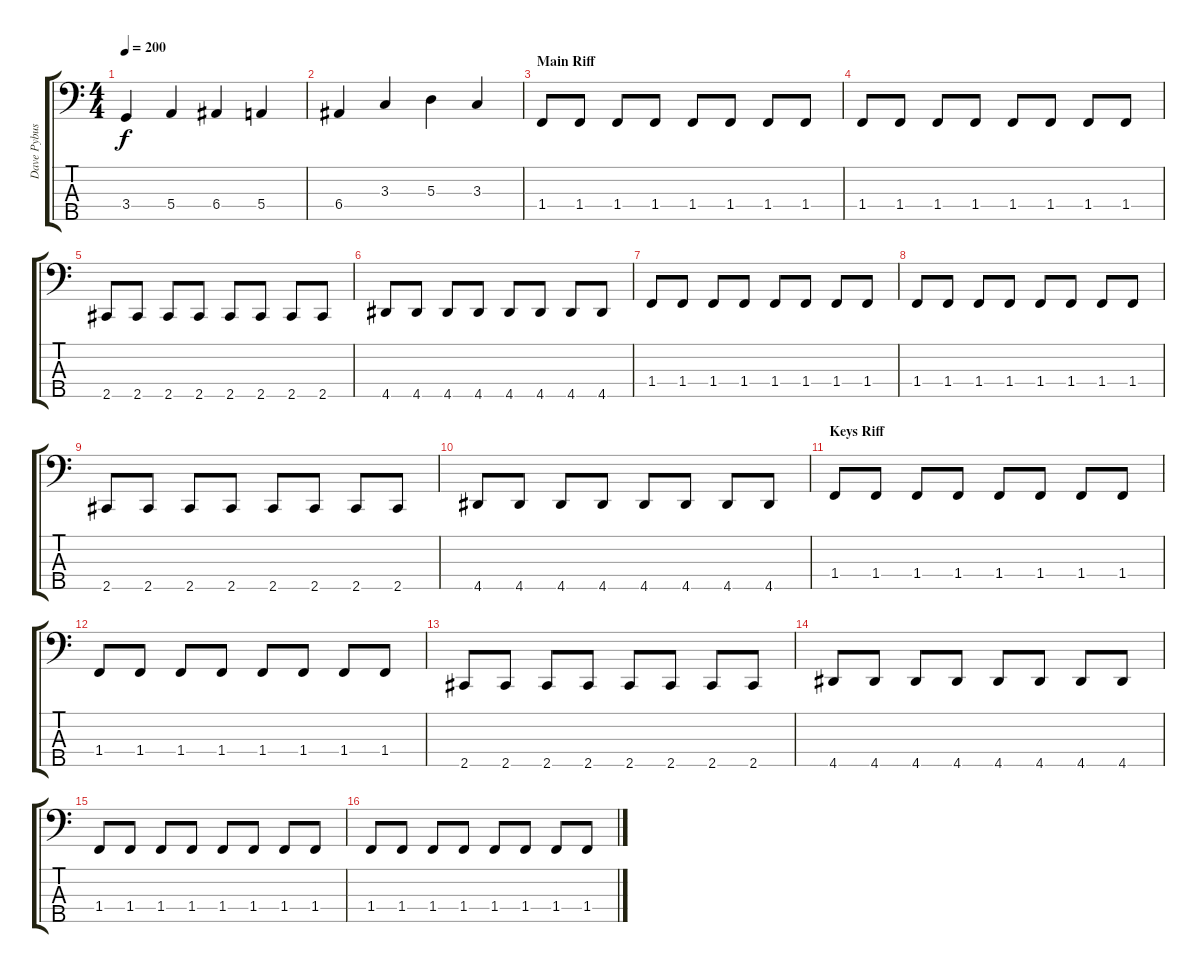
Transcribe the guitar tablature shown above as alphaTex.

\track ("Dave Pybus" "Dave Pybus") {instrument electricbasspick}
\staff {score tabs}
\tuning (G2 D2 A1 E1 B0) {hide}
\ts (4 4)
\tempo 200
\clef f4
\ks c
3.4.4{dy f} 5.4.4 6.4.4 5.4.4 |
6.4.4 3.3.4 5.3.4 3.3.4 |
\section ("" "Main Riff")
1.4.8 1.4.8 1.4.8 1.4.8 1.4.8 1.4.8 1.4.8 1.4.8 |
1.4.8 1.4.8 1.4.8 1.4.8 1.4.8 1.4.8 1.4.8 1.4.8 |
2.5.8 2.5.8 2.5.8 2.5.8 2.5.8 2.5.8 2.5.8 2.5.8 |
4.5.8 4.5.8 4.5.8 4.5.8 4.5.8 4.5.8 4.5.8 4.5.8 |
1.4.8 1.4.8 1.4.8 1.4.8 1.4.8 1.4.8 1.4.8 1.4.8 |
1.4.8 1.4.8 1.4.8 1.4.8 1.4.8 1.4.8 1.4.8 1.4.8 |
2.5.8 2.5.8 2.5.8 2.5.8 2.5.8 2.5.8 2.5.8 2.5.8 |
4.5.8 4.5.8 4.5.8 4.5.8 4.5.8 4.5.8 4.5.8 4.5.8 |
\section ("" "Keys Riff")
1.4.8 1.4.8 1.4.8 1.4.8 1.4.8 1.4.8 1.4.8 1.4.8 |
1.4.8 1.4.8 1.4.8 1.4.8 1.4.8 1.4.8 1.4.8 1.4.8 |
2.5.8 2.5.8 2.5.8 2.5.8 2.5.8 2.5.8 2.5.8 2.5.8 |
4.5.8 4.5.8 4.5.8 4.5.8 4.5.8 4.5.8 4.5.8 4.5.8 |
1.4.8 1.4.8 1.4.8 1.4.8 1.4.8 1.4.8 1.4.8 1.4.8 |
1.4.8 1.4.8 1.4.8 1.4.8 1.4.8 1.4.8 1.4.8 1.4.8
